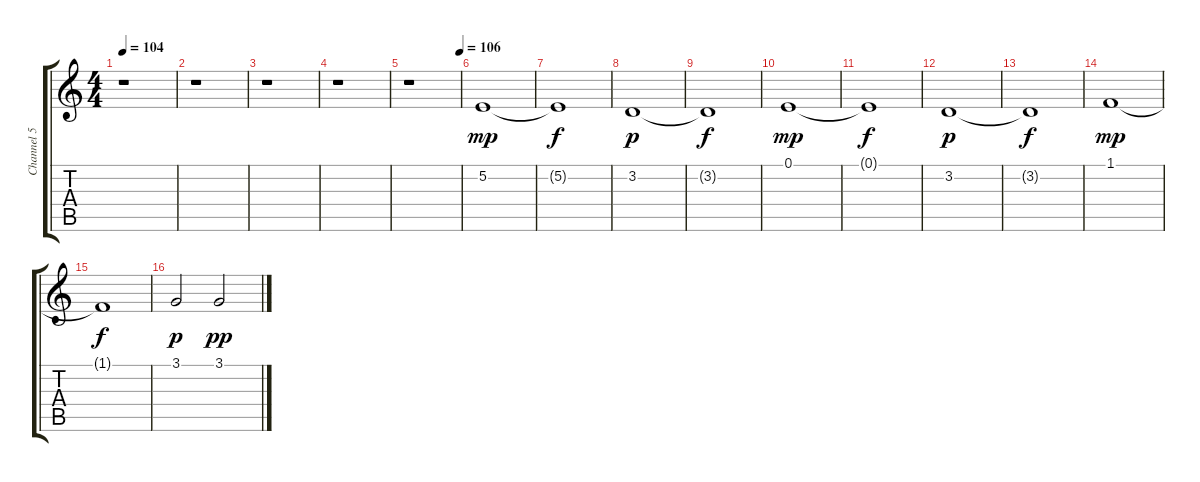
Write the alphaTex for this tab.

\track ("Channel 5" "Channel 5") {instrument stringensemble2}
\staff {score tabs}
\tuning (E4 B3 G3 D3 A2 E2) {hide}
\ts (4 4)
\tempo 104
\clef g2
\ks c
r.1{dy mp} |
r.1 |
r.1 |
r.1 |
\tempo (106 1)
r.1 |
5.2.1 |
5.2{t}.1{dy f} |
3.2.1{dy p} |
3.2{t}.1{dy f} |
0.1.1{dy mp} |
0.1{t}.1{dy f} |
3.2.1{dy p} |
3.2{t}.1{dy f} |
1.1.1{dy mp} |
1.1{t}.1{dy f} |
3.1.2{dy p} 3.1.2{dy pp}
